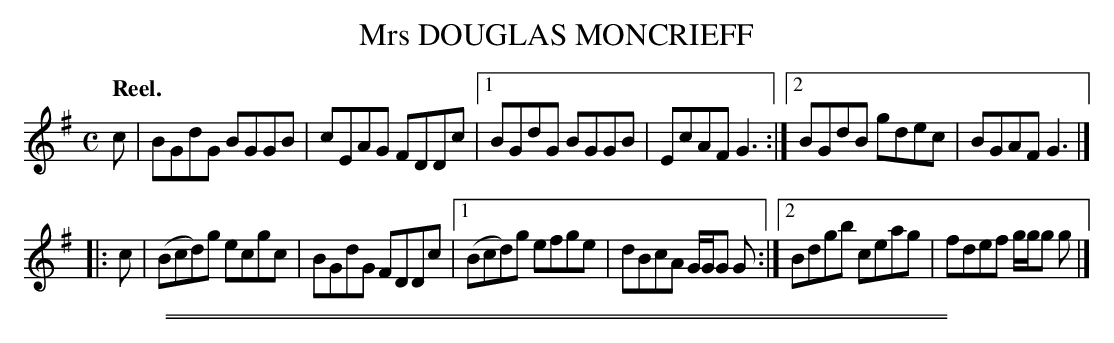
X:1
T: Mrs DOUGLAS MONCRIEFF
Q:"Reel."
M: C
L: 1/8
K: G
c |\
   BGdG BGGB | cEAG FDDc |\
[1 BGdG BGGB | EcAF G3 :|\
[2 BGdB gdec | BGAF G3 |]
|: c |\
   (Bcd)g ecgc | BGdG FDDc |\
[1 (Bcd)g efge | dBcA G/G/G G :|\
[2  Bdgb  ceag | fdef g/g/g g |]
